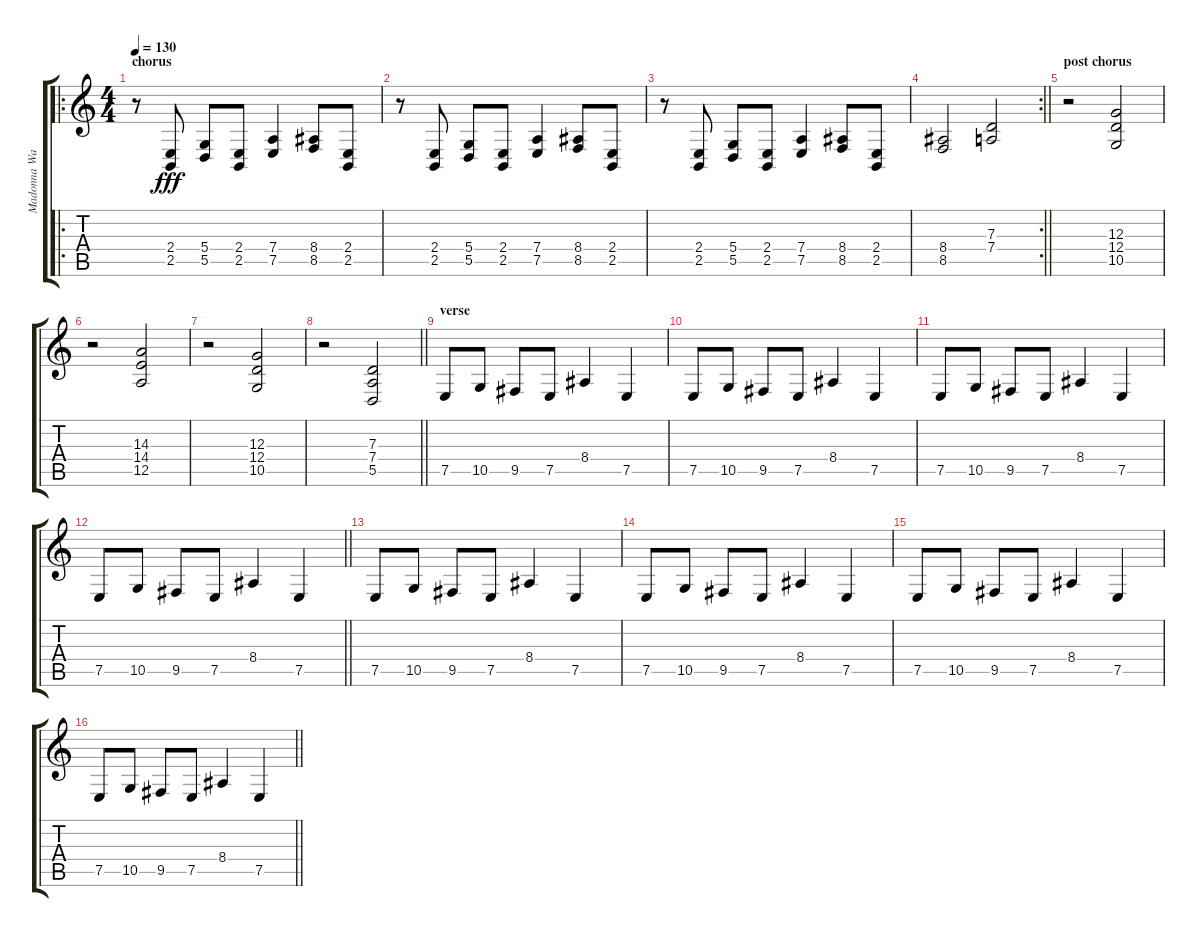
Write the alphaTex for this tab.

\track ("Madonna Wayne Gacy" "Madonna Wa") {instrument rockorgan}
\staff {score tabs}
\tuning (E4 B3 G3 D3 A2 E2) {hide}
\ro
\ts (4 4)
\section ("" "chorus")
\tempo 130
\clef g2
\ks c
r.8{dy fff} (2.4 2.5).8 (5.4 5.5).8 (2.4 2.5).8 (7.4 7.5).4 (8.4 8.5).8 (2.4 2.5).8 |
r.8 (2.4 2.5).8 (5.4 5.5).8 (2.4 2.5).8 (7.4 7.5).4 (8.4 8.5).8 (2.4 2.5).8 |
r.8 (2.4 2.5).8 (5.4 5.5).8 (2.4 2.5).8 (7.4 7.5).4 (8.4 8.5).8 (2.4 2.5).8 |
\rc 2
\barLineRight lightlight
(8.4 8.5).2 (7.3 7.4).2 |
\section ("" "post chorus")
r.2 (12.3 12.4 10.5).2 |
r.2 (14.3 14.4 12.5).2 |
r.2 (12.3 12.4 10.5).2 |
\barLineRight lightlight
r.2 (7.3 7.4 5.5).2 |
\section ("" "verse")
7.5.8 10.5.8 9.5.8 7.5.8 8.4.4 7.5.4 |
7.5.8 10.5.8 9.5.8 7.5.8 8.4.4 7.5.4 |
7.5.8 10.5.8 9.5.8 7.5.8 8.4.4 7.5.4 |
\barLineRight lightlight
7.5.8 10.5.8 9.5.8 7.5.8 8.4.4 7.5.4 |
7.5.8 10.5.8 9.5.8 7.5.8 8.4.4 7.5.4 |
7.5.8 10.5.8 9.5.8 7.5.8 8.4.4 7.5.4 |
7.5.8 10.5.8 9.5.8 7.5.8 8.4.4 7.5.4 |
\barLineRight lightlight
7.5.8 10.5.8 9.5.8 7.5.8 8.4.4 7.5.4
